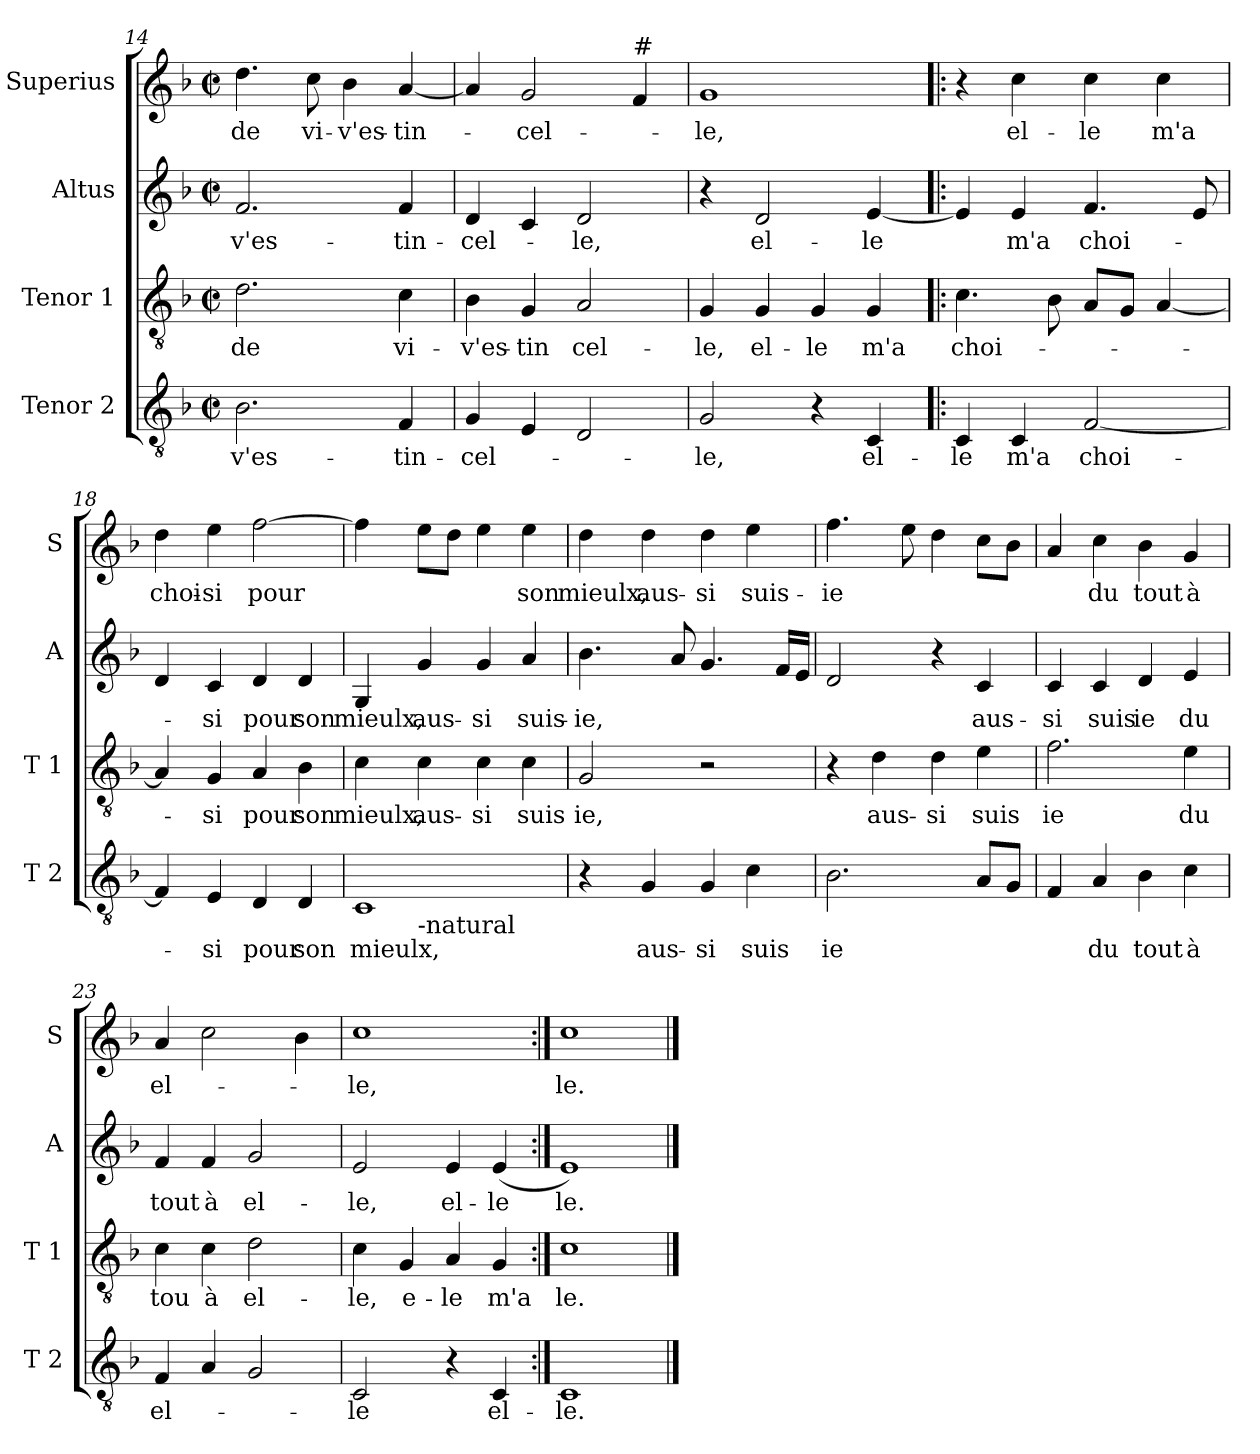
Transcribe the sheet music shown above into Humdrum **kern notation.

**kern	**text	**kern	**text	**kern	**text	**kern	**text
*part4	*part4	*part3	*part3	*part2	*part2	*part1	*part1
*staff4	*staff4	*staff3	*staff3	*staff2	*staff2	*staff1	*staff1
*I"Tenor 2	*	*I"Tenor 1	*	*I"Altus	*	*I"Superius	*
*I'T 2	*	*I'T 1	*	*I'A	*	*I'S	*
*clefGv2	*	*clefGv2	*	*clefG2	*	*clefG2	*
*k[b-]	*	*k[b-]	*	*k[b-]	*	*k[b-]	*
*F:	*	*F:	*	*F:	*	*F:	*
*M2/2	*	*M2/2	*	*M2/2	*	*M2/2	*
*met(c|)	*	*met(c|)	*	*met(c|)	*	*met(c|)	*
=14	=14	=14	=14	=14	=14	=14	=14
!	!LO:LY:b	!	!LO:LY:b	!	!LO:LY:b	!	!LO:LY:b
2.B-\	-v'es-	2.d\	de	2.f/	-v'es-	4.dd\	de
!	!	!	!	!	!	!	!LO:LY:b
.	.	.	.	.	.	8cc\	vi-
!	!	!	!	!	!	!	!LO:LY:b
.	.	.	.	.	.	4b-\	-v'es-
!	!LO:LY:b	!	!LO:LY:b	!	!LO:LY:b	!	!LO:LY:b
4F/	-tin-	4c\	vi-	4f/	-tin-	[4a/	-tin-
=15	=15	=15	=15	=15	=15	=15	=15
!	!LO:LY:b	!	!LO:LY:b	!	!LO:LY:b	!	!
4G/	-cel-	4B-\	-v'es-	4d/	-cel-	4a/]	.
!	!	!	!LO:LY:b	!	!	!	!LO:LY:b
4E/	.	4G/	-tin	4c/	.	2g/	-cel-
!	!	!	!LO:LY:b	!	!LO:LY:b	!	!
2D/	.	2A/	cel-	2d/	-le,	.	.
!	!	!	!	!	!	!LO:TX:a:t=#	!
.	.	.	.	.	.	4f/	.
!!LO:PB:g=z
=16	=16	=16	=16	=16	=16	=16	=16
!	!LO:LY:b	!	!LO:LY:b	!	!	!	!LO:LY:b
2G/	-le,	4G/	-le,	4r	.	1g	-le,
!	!	!	!LO:LY:b	!	!LO:LY:b	!	!
.	.	4G/	el-	2d/	el-	.	.
!	!	!	!LO:LY:b	!	!	!	!
4r	.	4G/	-le	.	.	.	.
!	!LO:LY:b	!	!LO:LY:b	!	!LO:LY:b	!	!
4C/	el-	4G/	m'a	[4e/	-le	.	.
=17!|:	=17!|:	=17!|:	=17!|:	=17!|:	=17!|:	=17!|:	=17!|:
!	!LO:LY:b	!	!LO:LY:b	!	!	!	!
4C/	-le	4.c\	choi-	4e/]	.	4r	.
!	!LO:LY:b	!	!	!	!LO:LY:b	!	!LO:LY:b
4C/	m'a	.	.	4e/	m'a	4cc\	el-
.	.	8B-\	.	.	.	.	.
!	!LO:LY:b	!	!	!	!LO:LY:b	!	!LO:LY:b
[2F/	choi-	8A/L	.	4.f/	choi-	4cc\	-le
.	.	8G/J	.	.	.	.	.
!	!	!	!	!	!	!	!LO:LY:b
.	.	[4A/	.	.	.	4cc\	m'a
.	.	.	.	8e/	.	.	.
=18	=18	=18	=18	=18	=18	=18	=18
!	!	!	!	!	!	!	!LO:LY:b
4F/]	.	4A/]	.	4d/	.	4dd\	choi-
!	!LO:LY:b	!	!LO:LY:b	!	!LO:LY:b	!	!LO:LY:b
4E/	-si	4G/	-si	4c/	-si	4ee\	-si
!	!LO:LY:b	!	!LO:LY:b	!	!LO:LY:b	!	!LO:LY:b
4D/	pour	4A/	pour	4d/	pour	[2ff\	pour
!	!LO:LY:b	!	!LO:LY:b	!	!LO:LY:b	!	!
4D/	son	4B-\	son	4d/	son	.	.
=19	=19	=19	=19	=19	=19	=19	=19
!	!LO:LY:b	!	!LO:LY:b	!	!LO:LY:b	!	!
*^	*	*	*	*	*	*	*
1C	4ryy	mieulx,	4c\	mieulx,	4G/	mieulx,	4ff\]	.
!	!LO:TX:b:t=-natural	!	!	!	!	!	!	!
!	!	!	!	!LO:LY:b	!	!LO:LY:b	!	!
.	2.ryy	.	4c\	aus-	4g/	aus-	8ee\L	.
.	.	.	.	.	.	.	8dd\J	.
!	!	!	!	!LO:LY:b	!	!LO:LY:b	!	!
.	.	.	4c\	-si	4g/	-si	4ee\	.
!	!	!	!	!LO:LY:b	!	!LO:LY:b	!	!LO:LY:b
.	.	.	4c\	suis	4a/	suis-	4ee\	son
=20	=20	=20	=20	=20	=20	=20	=20	=20
!	!	!	!	!LO:LY:b	!	!LO:LY:b	!	!LO:LY:b
*v	*v	*	*	*	*	*	*	*
4r	.	2G/	ie,	4.b-\	-ie,	4dd\	mieulx,
!	!LO:LY:b	!	!	!	!	!	!LO:LY:b
4G/	aus-	.	.	.	.	4dd\	aus-
.	.	.	.	8a/	.	.	.
!	!LO:LY:b	!	!	!	!	!	!LO:LY:b
4G/	-si	2r	.	4.g/	.	4dd\	-si
!	!LO:LY:b	!	!	!	!	!	!LO:LY:b
4c\	suis	.	.	.	.	4ee\	suis-
.	.	.	.	16f/LL	.	.	.
.	.	.	.	16e/JJ	.	.	.
!!LO:LB:g=z
=21	=21	=21	=21	=21	=21	=21	=21
!	!LO:LY:b	!	!	!	!	!	!LO:LY:b
2.B-\	ie	4r	.	2d/	.	4.ff\	-ie
!	!	!	!LO:LY:b	!	!	!	!
.	.	4d\	aus-	.	.	.	.
.	.	.	.	.	.	8ee\	.
!	!	!	!LO:LY:b	!	!	!	!
.	.	4d\	-si	4r	.	4dd\	.
!	!	!	!LO:LY:b	!	!LO:LY:b	!	!
8A/L	.	4e\	suis	4c/	aus-	8cc\L	.
8G/J	.	.	.	.	.	8b-\J	.
=22	=22	=22	=22	=22	=22	=22	=22
!	!	!	!LO:LY:b	!	!LO:LY:b	!	!
4F/	.	2.f\	ie	4c/	-si	4a/	.
!	!LO:LY:b	!	!	!	!LO:LY:b	!	!LO:LY:b
4A/	du	.	.	4c/	suis	4cc\	du
!	!LO:LY:b	!	!	!	!LO:LY:b	!	!LO:LY:b
4B-\	tout	.	.	4d/	ie	4b-\	tout
!	!LO:LY:b	!	!LO:LY:b	!	!LO:LY:b	!	!LO:LY:b
4c\	à	4e\	du	4e/	du	4g/	à
=23	=23	=23	=23	=23	=23	=23	=23
!	!LO:LY:b	!	!LO:LY:b	!	!LO:LY:b	!	!LO:LY:b
4F/	el-	4c\	tou	4f/	tout	4a/	el-
!	!	!	!LO:LY:b	!	!LO:LY:b	!	!
4A/	.	4c\	à	4f/	à	2cc\	.
!	!	!	!LO:LY:b	!	!LO:LY:b	!	!
2G/	.	2d\	el-	2g/	el-	.	.
.	.	.	.	.	.	4b-\	.
=24	=24	=24	=24	=24	=24	=24	=24
!	!LO:LY:b	!	!LO:LY:b	!	!LO:LY:b	!	!LO:LY:b
2C/	-le	4c\	-le,	2e/	-le,	1cc	-le,
!	!	!	!LO:LY:b	!	!	!	!
.	.	4G/	e-	.	.	.	.
!	!	!	!LO:LY:b	!	!LO:LY:b	!	!
4r	.	4A/	-le	4e/	el-	.	.
!	!LO:LY:b	!	!LO:LY:b	!	!LO:LY:b	!	!
4C/	el-	4G/	m'a	(<4e/	-le	.	.
=25:|!	=25:|!	=25:|!	=25:|!	=25:|!	=25:|!	=25:|!	=25:|!
!	!LO:LY:b	!	!LO:LY:b	!	!LO:LY:b	!	!LO:LY:b
1C	-le.	1c	le.	1e)	le.	1cc	le.
==	==	==	==	==	==	==	==
*-	*-	*-	*-	*-	*-	*-	*-
